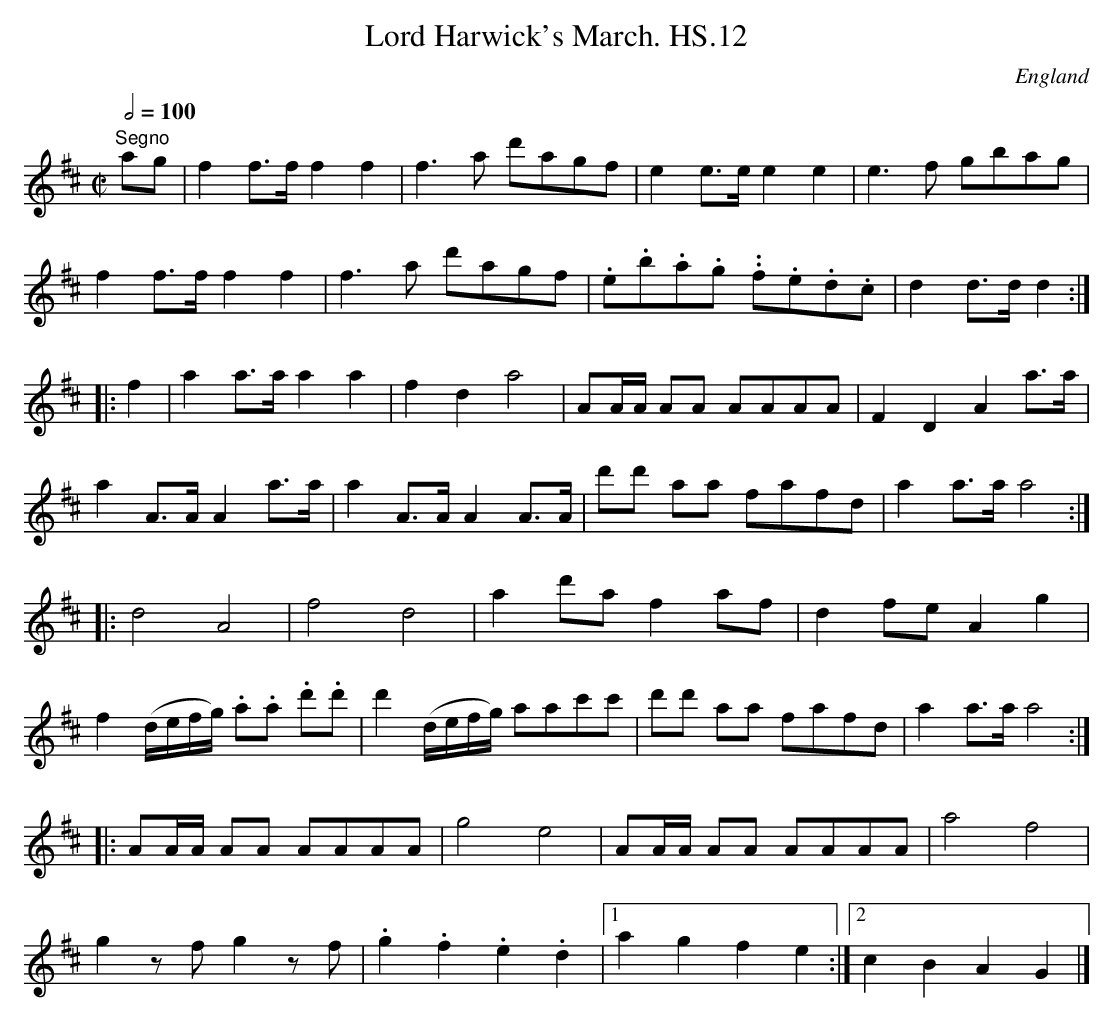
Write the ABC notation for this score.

X:1
T:Lord Harwick's March. HS.12
M:C|
L:1/8
Q:1/2=100
O:England
notC:Primo
K:D major
"Segno"ag|f2f>ff2f2|f3a d'agf|e2e>ee2e2|e3f gbag|!
f2f>ff2f2|f3a d'agf|.e.b.a.g. .f.e.d.c|d2d>dd2:|!
|:f2|a2a>aa2a2|f2d2a4|AA/A/ AA AAAA|F2D2A2a>a|!
a2 A>AA2a>a|a2 A>AA2A>A|d'd' aa fafd|a2a>aa4:|!
|:d4A4|f4d4|a2d'af2af|d2feA2g2|!
f2 (d/e/f/g/) .a.a .d'.d'|d'2(d/e/f/g/) aac'c'|d'd' aa fafd|a2a>a a4:|!
|:AA/A/ AA AAAA|g4e4|AA/A/ AA AAAA|a4f4|!
g2zfg2zf|.g2.f2.e2.d2|1a2g2f2e2:|2c2B2A2G2|]
